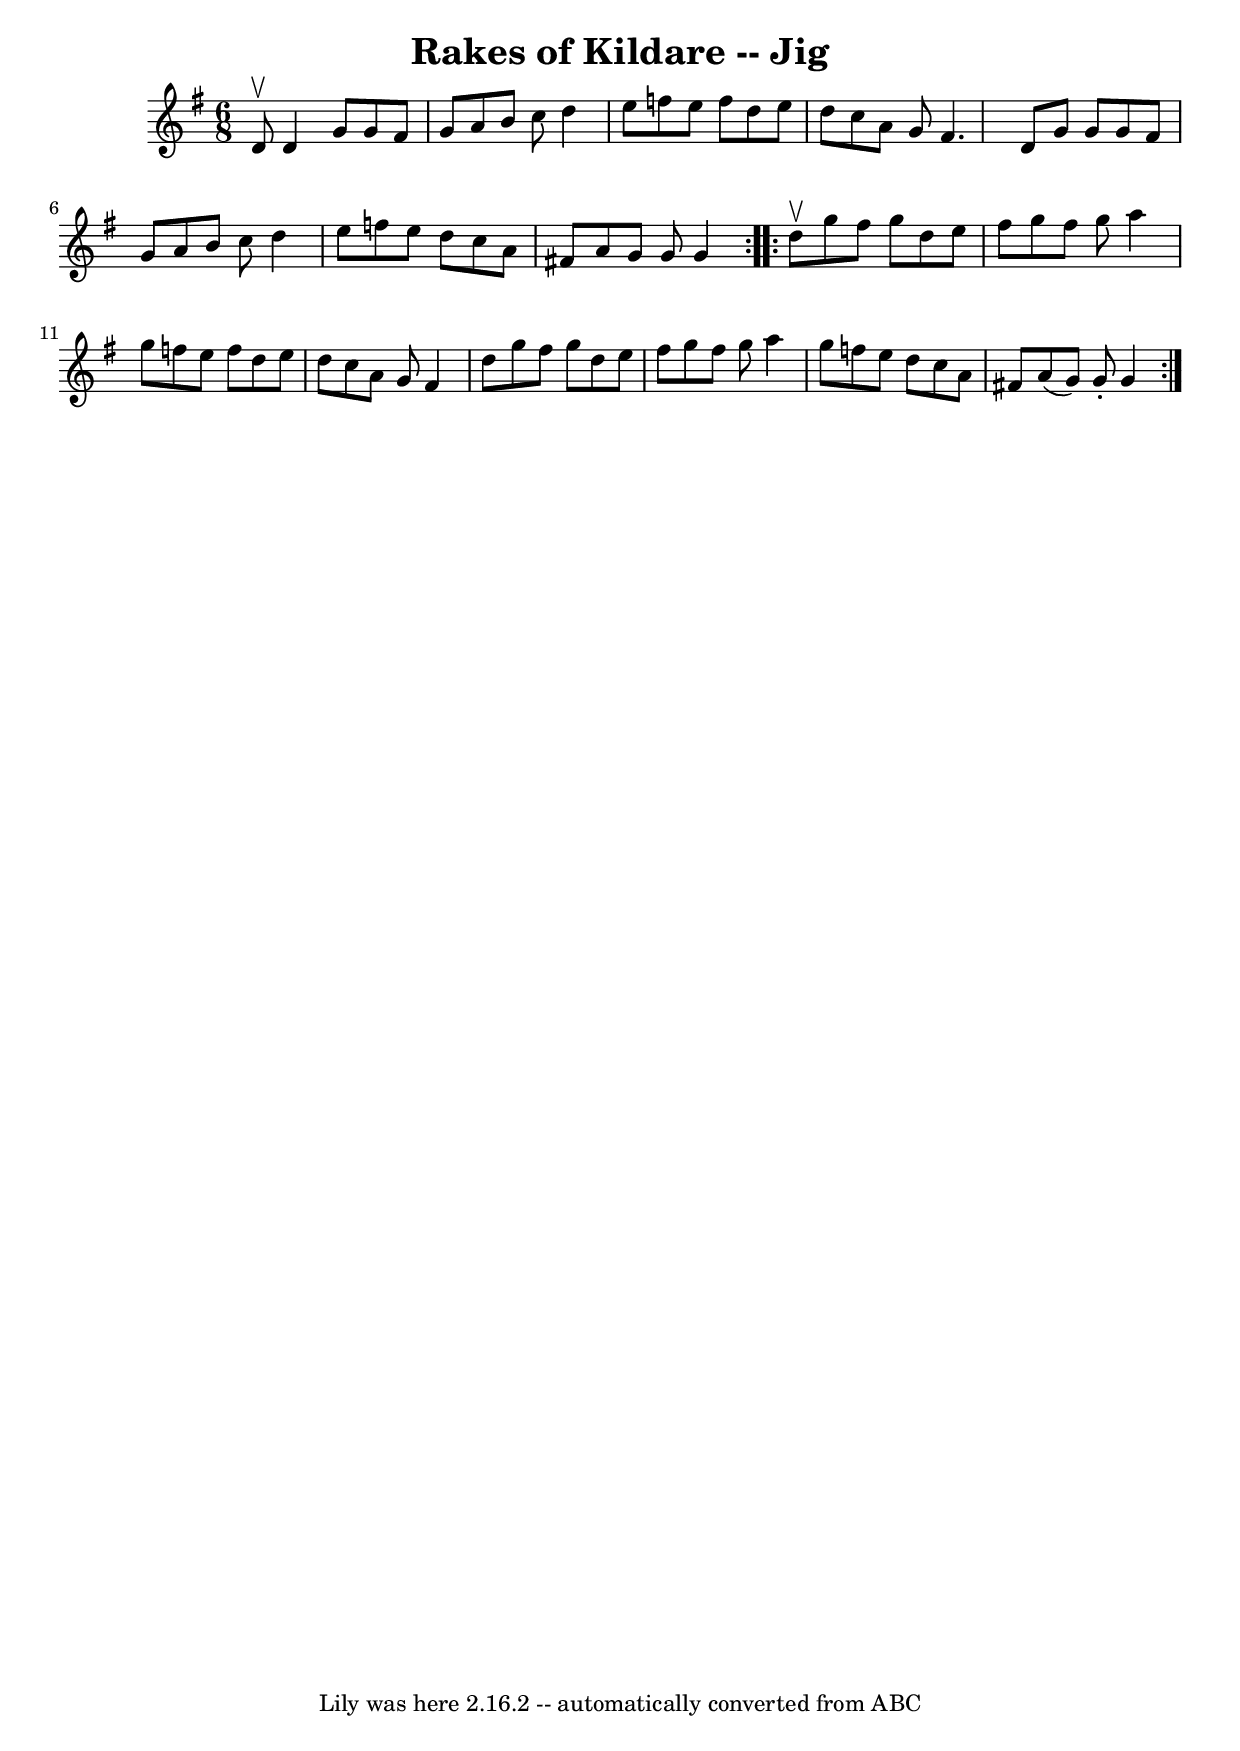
\version "2.16.2"
\include "Mammoth.ily"
\header {
  %% book = "Ryan's Mammoth Collection"
 crossRefNumber = "1"
 footnotes = "\\\\89 462"
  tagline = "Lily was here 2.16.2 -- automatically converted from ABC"
  title = "Rakes of Kildare -- Jig"

}
voicedefault =  {



  \repeat volta 2 {

    \time 6/8 
    \key g \major d'8^\upbow  |
 d'4 g'8 g'8 fis'8 g'8     |
 a'8 b'8 c''8 d''4 e''8    |
 f''8 e''8 f''8 d''8 e''8 d''8     |
 c''8 a'8 g'8 fis'4.  |
 d'8 g'8 g'8 g'8 fis'8 g'8    |
 a'8 b'8 c''8 d''4 e''8     |
 f''8 e''8 d''8 c''8 a'8 fis'!8     |
 a'8 g'8 g'8 g'4  
  }     
  \repeat volta 2 { d''8^\upbow  |
 g''8 fis''8 g''8 d''8 e''8 fis''8     |
 g''8 fis''8 g''8 a''4 g''8    |
 f''8 e''8 f''8 d''8 e''8 d''8     |
 c''8 a'8 g'8 fis'4 d''8   |
 g''8 fis''8 g''8 d''8 e''8 fis''8    |
 g''8 fis''8 g''8 a''4 g''8     |
 f''8 e''8 d''8 c''8 a'8 fis'!8     |
 a'8 (g'8) g'8-. g'4  
  }   

}

\score{
  <<

    \context Staff="default"
    {
      \voicedefault 
      
    }

  >>
  \layout {
    
  }
  \midi {
  }

}
